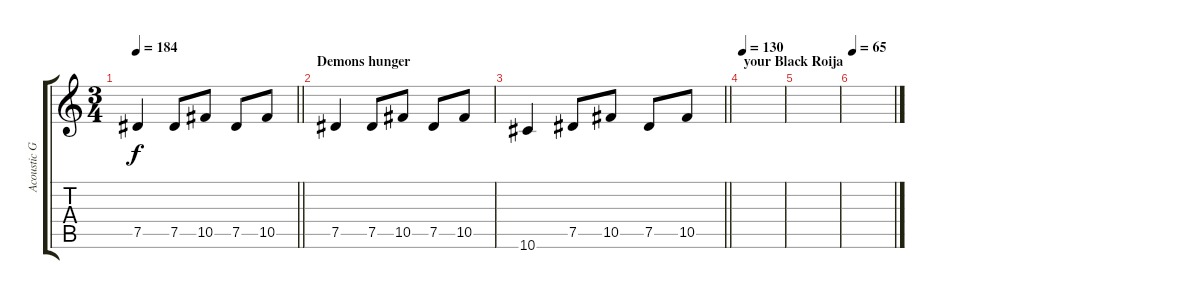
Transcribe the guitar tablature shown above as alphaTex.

\track ("Acoustic Guitar" "Acoustic G") {instrument electricguitarclean}
\staff {score tabs}
\tuning (Eb4 Bb3 Gb3 Db3 Ab2 Eb2) {hide}
\ts (3 4)
\tempo 184
\clef g2
\barLineRight lightlight
\ks c
7.5.4{dy f} 7.5.8 10.5.8 7.5.8 10.5.8 |
\section ("" "Demons hunger ")
7.5.4 7.5.8 10.5.8 7.5.8 10.5.8 |
\barLineRight lightlight
10.6.4 7.5.8 10.5.8 7.5.8 10.5.8 |
\section ("" "your Black Roija ")
\tempo 130
|
|
\tempo 65
